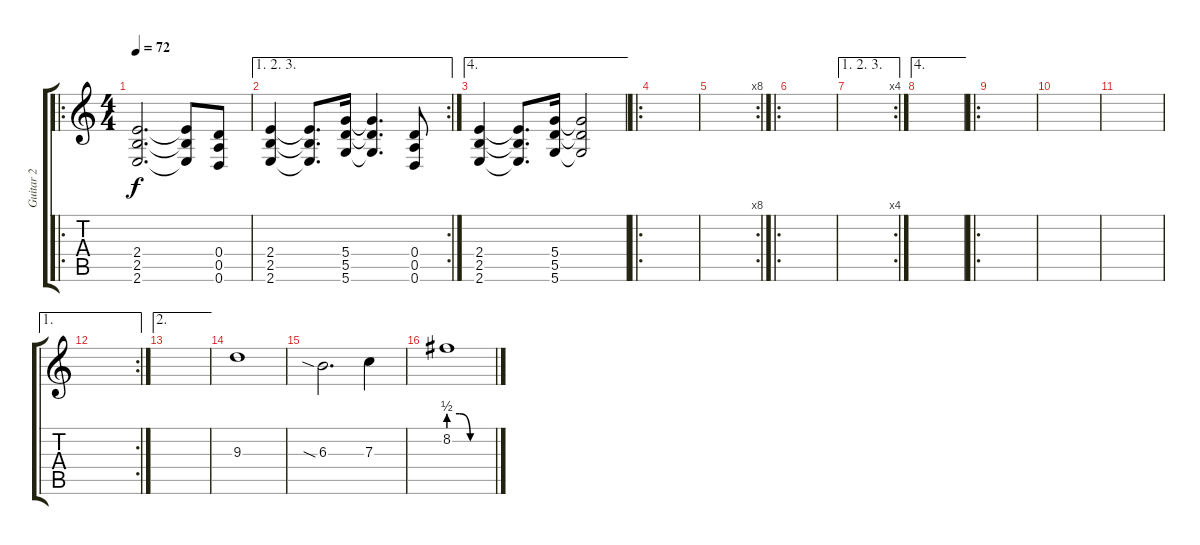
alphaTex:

\track ("Guitar 2" "Guitar 2") {instrument overdrivenguitar}
\staff {score tabs}
\tuning (E4 A3 F3 D3 A2 D2) {hide}
\ro
\ts (4 4)
\tempo 72
\clef g2
\ks c
(2.4 2.5 2.6).2{d dy f} (2.4{t} 2.5{t} 2.6{t}).8 (0.4 0.5 0.6).8 |
\ae (1 2 3)
\rc 2
(2.4 2.5 2.6).4 (2.4{t} 2.5{t} 2.6{t}).8{d} (5.4 5.5 5.6).16 (5.4{t} 5.5{t} 5.6{t}).4{d} (0.4 0.5 0.6).8 |
\ae 4
(2.4 2.5 2.6).4 (2.4{t} 2.5{t} 2.6{t}).8{d} (5.4 5.5 5.6).16 (5.4{t} 5.5{t} 5.6{t}).2 |
\ro
|
\rc 8
|
\ro
|
\ae (1 2 3)
\rc 4
|
\ae 4
|
\ro
|
|
|
\ae 1
\rc 2
|
\ae 2
|
9.3.1{volume 13 balance 8 instrument overdrivenguitar} |
6.3{sia}.2{d} 7.3.4 |
8.2{be (custom 0 2 15 2 30 0 60 0)}.1
